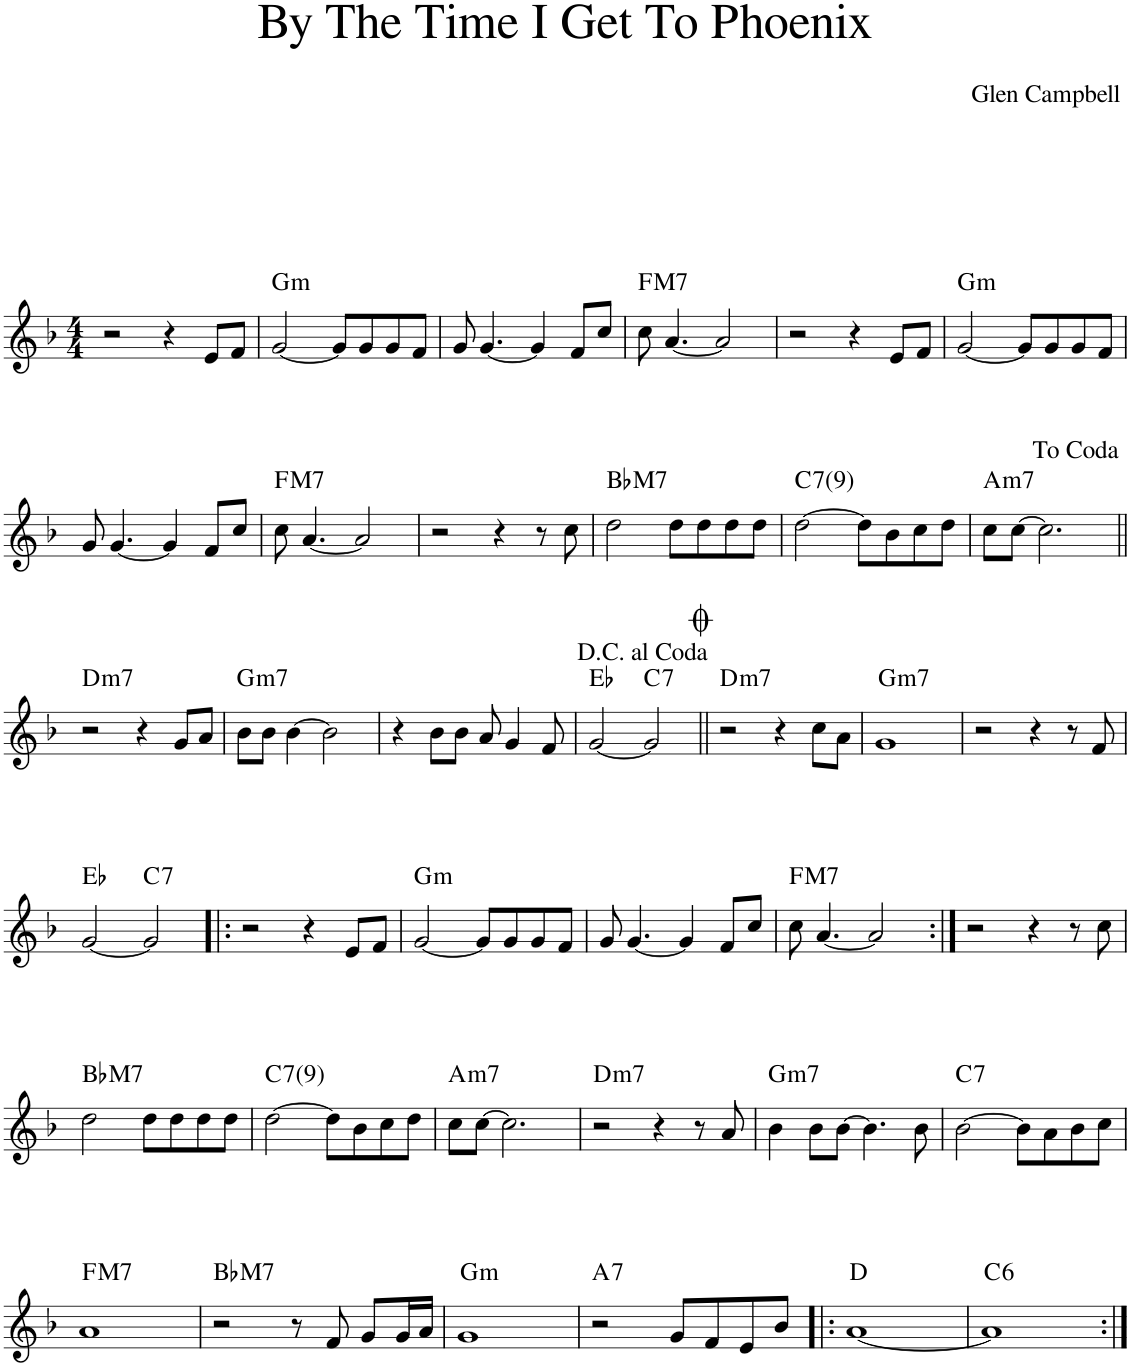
**kern	**harte
*part1	*part1
*staff1	*
*I"Piano	*
*I'Pno.	*
*clefG2	*
*k[b-]	*
*M4/4	*
=1	=1
2r	.
4r	.
8e/L	.
8f/J	.
=2	=2
!	!LO:H:kt=m
[2g/	G:min
8g/L]	.
8g/	.
8g/	.
8f/J	.
=3	=3
8g/	.
[4.g/	.
4g/]	.
8f/L	.
8cc/J	.
=4	=4
!	!LO:H:kt=M7
8cc\	F:maj7
[4.a/	.
2a/]	.
=5	=5
2r	.
4r	.
8e/L	.
8f/J	.
=6	=6
!	!LO:H:kt=m
[2g/	G:min
8g/L]	.
8g/	.
8g/	.
8f/J	.
!!LO:LB:g=z
=7	=7
8g/	.
[4.g/	.
4g/]	.
8f/L	.
8cc/J	.
=8	=8
!	!LO:H:kt=M7
8cc\	F:maj7
[4.a/	.
2a/]	.
=9	=9
2r	.
4r	.
8r	.
8cc\	.
=10	=10
!	!LO:H:kt=M7
2dd\	Bb:maj7
8dd\L	.
8dd\	.
8dd\	.
8dd\J	.
=11	=11
!	!LO:H:kt=7
[2dd\	C:7(9)
8dd\L]	.
8b-\	.
8cc\	.
8dd\J	.
=12	=12
!	!LO:H:kt=m7
8cc\L	A:min7
[8cc\J	.
2.cc\]	.
!!LO:LB:g=z
=13||	=13||
!	!LO:H:kt=m7
2r	D:min7
4r	.
8g/L	.
8a/J	.
=14	=14
!	!LO:H:kt=m7
8b-\L	G:min7
8b-\J	.
[4b-\	.
2b-\]	.
=15	=15
4r	.
8b-\L	.
8b-\J	.
8a/	.
4g/	.
8f/	.
=16	=16
[2g/	Eb:maj
!	!LO:H:kt=7
2g/]	C:7
=17||	=17||
!	!LO:H:kt=m7
2r	D:min7
4r	.
8cc\L	.
8a\J	.
=18	=18
!	!LO:H:kt=m7
1g	G:min7
=19	=19
2r	.
4r	.
8r	.
8f/	.
!!LO:LB:g=z
=20	=20
[2g/	Eb:maj
!	!LO:H:kt=7
2g/]	C:7
=21!|:	=21!|:
2r	.
4r	.
8e/L	.
8f/J	.
=22	=22
!	!LO:H:kt=m
[2g/	G:min
8g/L]	.
8g/	.
8g/	.
8f/J	.
=23	=23
8g/	.
[4.g/	.
4g/]	.
8f/L	.
8cc/J	.
=24	=24
!	!LO:H:kt=M7
8cc\	F:maj7
[4.a/	.
2a/]	.
=25:|!	=25:|!
2r	.
4r	.
8r	.
8cc\	.
!!LO:LB:g=z
=26	=26
!	!LO:H:kt=M7
2dd\	Bb:maj7
8dd\L	.
8dd\	.
8dd\	.
8dd\J	.
=27	=27
!	!LO:H:kt=7
[2dd\	C:7(9)
8dd\L]	.
8b-\	.
8cc\	.
8dd\J	.
=28	=28
!	!LO:H:kt=m7
8cc\L	A:min7
[8cc\J	.
2.cc\]	.
=29	=29
!	!LO:H:kt=m7
2r	D:min7
4r	.
8r	.
8a/	.
=30	=30
!	!LO:H:kt=m7
4b-\	G:min7
8b-\L	.
[8b-\J	.
4.b-\]	.
8b-\	.
=31	=31
!	!LO:H:kt=7
[2b-\	C:7
8b-\L]	.
8a\	.
8b-\	.
8cc\J	.
!!LO:LB:g=z
=32	=32
!	!LO:H:kt=M7
1a	F:maj7
=33	=33
!	!LO:H:kt=M7
2r	Bb:maj7
8r	.
8f/	.
8g/L	.
16g/L	.
16a/JJ	.
=34	=34
!	!LO:H:kt=m
1g	G:min
=35	=35
!	!LO:H:kt=7
2r	A:7
8g/L	.
8f/	.
8e/	.
8b-/J	.
=36!|:	=36!|:
[1a	D:maj
=37	=37
!	!LO:H:kt=6
1a]	C:maj6
=:|!	=:|!
*-	*-
